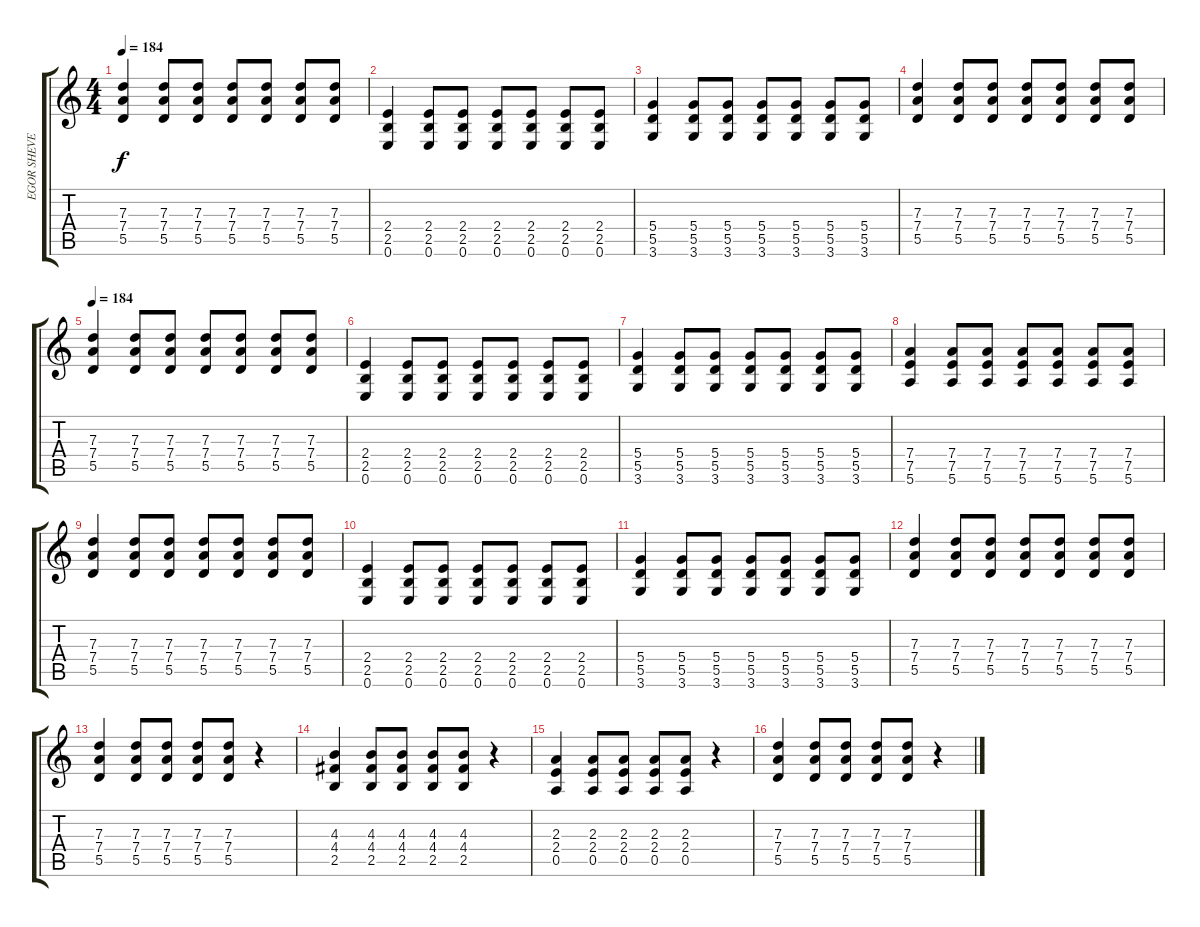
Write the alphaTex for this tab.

\track ("EGOR SHEVERV" "EGOR SHEVE") {instrument distortionguitar}
\staff {score tabs}
\tuning (E4 B3 G3 D3 A2 E2) {hide}
\ts (4 4)
\tempo 184
\clef g2
\ks c
(7.3 7.4 5.5).4{dy f} (7.3 7.4 5.5).8 (7.3 7.4 5.5).8 (7.3 7.4 5.5).8 (7.3 7.4 5.5).8 (7.3 7.4 5.5).8 (7.3 7.4 5.5).8 |
(2.4 2.5 0.6).4 (2.4 2.5 0.6).8 (2.4 2.5 0.6).8 (2.4 2.5 0.6).8 (2.4 2.5 0.6).8 (2.4 2.5 0.6).8 (2.4 2.5 0.6).8 |
(5.4 5.5 3.6).4 (5.4 5.5 3.6).8 (5.4 5.5 3.6).8 (5.4 5.5 3.6).8 (5.4 5.5 3.6).8 (5.4 5.5 3.6).8 (5.4 5.5 3.6).8 |
(7.3 7.4 5.5).4 (7.3 7.4 5.5).8 (7.3 7.4 5.5).8 (7.3 7.4 5.5).8 (7.3 7.4 5.5).8 (7.3 7.4 5.5).8 (7.3 7.4 5.5).8 |
\tempo 184
(7.3 7.4 5.5).4 (7.3 7.4 5.5).8 (7.3 7.4 5.5).8 (7.3 7.4 5.5).8 (7.3 7.4 5.5).8 (7.3 7.4 5.5).8 (7.3 7.4 5.5).8 |
(2.4 2.5 0.6).4 (2.4 2.5 0.6).8 (2.4 2.5 0.6).8 (2.4 2.5 0.6).8 (2.4 2.5 0.6).8 (2.4 2.5 0.6).8 (2.4 2.5 0.6).8 |
(5.4 5.5 3.6).4 (5.4 5.5 3.6).8 (5.4 5.5 3.6).8 (5.4 5.5 3.6).8 (5.4 5.5 3.6).8 (5.4 5.5 3.6).8 (5.4 5.5 3.6).8 |
(7.4 7.5 5.6).4 (7.4 7.5 5.6).8 (7.4 7.5 5.6).8 (7.4 7.5 5.6).8 (7.4 7.5 5.6).8 (7.4 7.5 5.6).8 (7.4 7.5 5.6).8 |
(7.3 7.4 5.5).4 (7.3 7.4 5.5).8 (7.3 7.4 5.5).8 (7.3 7.4 5.5).8 (7.3 7.4 5.5).8 (7.3 7.4 5.5).8 (7.3 7.4 5.5).8 |
(2.4 2.5 0.6).4 (2.4 2.5 0.6).8 (2.4 2.5 0.6).8 (2.4 2.5 0.6).8 (2.4 2.5 0.6).8 (2.4 2.5 0.6).8 (2.4 2.5 0.6).8 |
(5.4 5.5 3.6).4 (5.4 5.5 3.6).8 (5.4 5.5 3.6).8 (5.4 5.5 3.6).8 (5.4 5.5 3.6).8 (5.4 5.5 3.6).8 (5.4 5.5 3.6).8 |
(7.3 7.4 5.5).4 (7.3 7.4 5.5).8 (7.3 7.4 5.5).8 (7.3 7.4 5.5).8 (7.3 7.4 5.5).8 (7.3 7.4 5.5).8 (7.3 7.4 5.5).8 |
(7.3 7.4 5.5).4 (7.3 7.4 5.5).8 (7.3 7.4 5.5).8 (7.3 7.4 5.5).8 (7.3 7.4 5.5).8 r.4 |
(4.3 4.4 2.5).4 (4.3 4.4 2.5).8 (4.3 4.4 2.5).8 (4.3 4.4 2.5).8 (4.3 4.4 2.5).8 r.4 |
(2.3 2.4 0.5).4 (2.3 2.4 0.5).8 (2.3 2.4 0.5).8 (2.3 2.4 0.5).8 (2.3 2.4 0.5).8 r.4 |
(7.3 7.4 5.5).4 (7.3 7.4 5.5).8 (7.3 7.4 5.5).8 (7.3 7.4 5.5).8 (7.3 7.4 5.5).8 r.4
